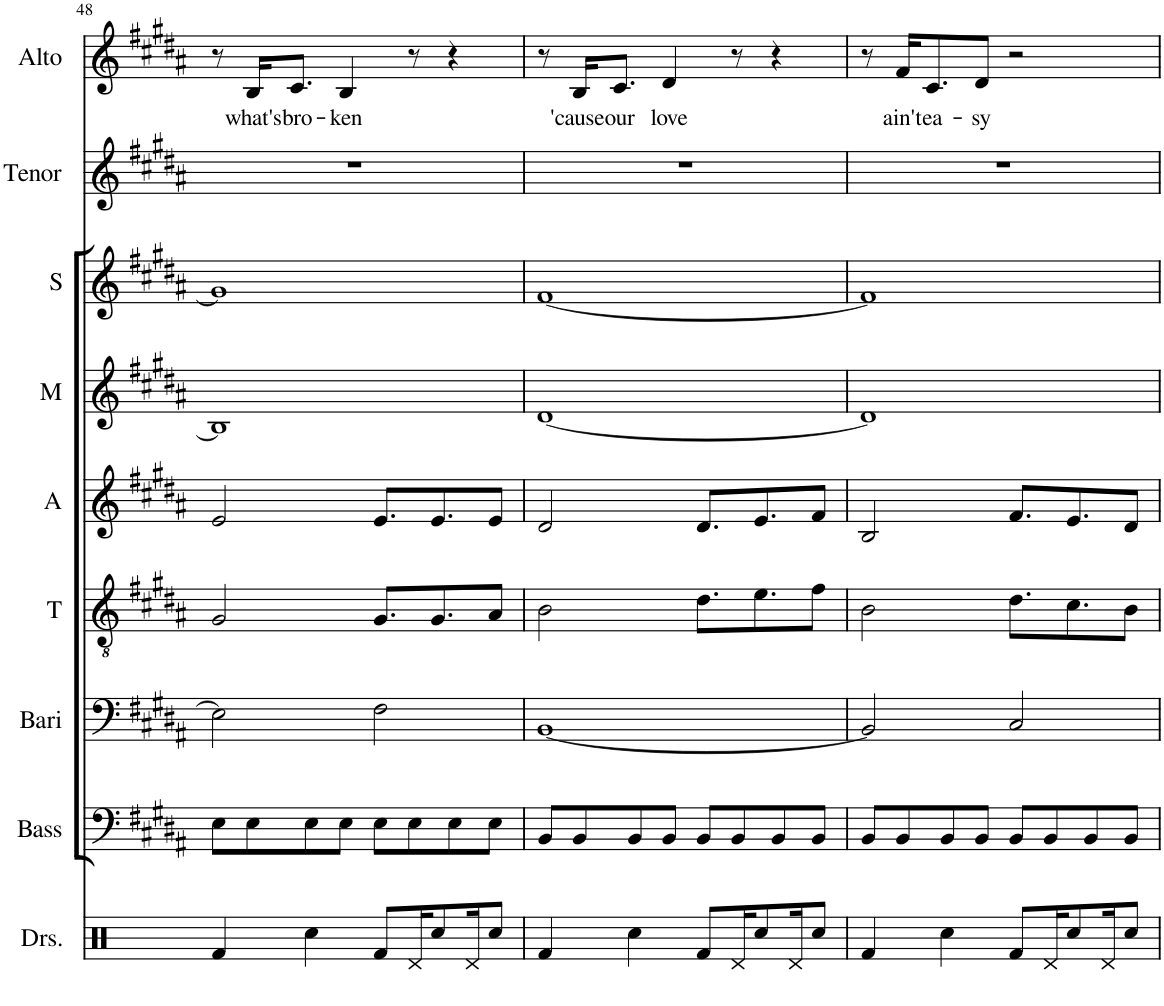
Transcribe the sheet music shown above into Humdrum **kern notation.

**kern	**kern	**kern	**kern	**kern	**kern	**kern	**kern	**kern	**text
*part9	*part8	*part7	*part6	*part5	*part4	*part3	*part2	*part1	*part1
*staff9	*staff8	*staff7	*staff6	*staff5	*staff4	*staff3	*staff2	*staff1	*staff1
*I"Drumset	*I"Bass	*I"Baritone	*I"Tenor	*I"Alto	*I"Mezzo	*I"Soprano	*I"Tenor	*I"Alto	*
*I'Drs.	*I'Bass	*I'Bari	*I'T	*I'A	*I'M	*I'S	*I'Tenor	*I'Alto	*
!!LO:PB:g=z
*clefX	*clefF4	*clefF4	*clefGv2	*clefG2	*clefG2	*clefG2	*clefG2	*clefG2	*
*k[]	*k[f#c#g#d#a#]	*k[f#c#g#d#a#]	*k[f#c#g#d#a#]	*k[f#c#g#d#a#]	*k[f#c#g#d#a#]	*k[f#c#g#d#a#]	*k[f#c#g#d#a#]	*k[f#c#g#d#a#]	*
*M4/4	*M4/4	*M4/4	*M4/4	*M4/4	*M4/4	*M4/4	*M4/4	*M4/4	*
=48	=48	=48	=48	=48	=48	=48	=48	=48	=48
4Rf/	8E\L	2E\]	2G#/	2e/	1B]	1g#]	1r	8r	.
!	!	!	!	!	!	!	!	!	!LO:LY:b
.	8E\	.	.	.	.	.	.	16B/KL	what's
!	!	!	!	!	!	!	!	!	!LO:LY:b
.	.	.	.	.	.	.	.	8.c#/J	bro-
4Rcc\	8E\	.	.	.	.	.	.	.	.
!	!	!	!	!	!	!	!	!	!LO:LY:b
.	8E\J	.	.	.	.	.	.	4B/	-ken
8Rf/L	8E\L	2F#\	8.G#/L	8.e/L	.	.	.	.	.
16Rd/K	8E\	.	.	.	.	.	.	8r	.
8Rcc/	.	.	8.G#/	8.e/	.	.	.	.	.
.	8E\	.	.	.	.	.	.	4r	.
16Rd/K	.	.	.	.	.	.	.	.	.
8Rcc/J	8E\J	.	8A#/J	8e/J	.	.	.	.	.
=49	=49	=49	=49	=49	=49	=49	=49	=49	=49
4Rf/	8BB/L	[1BB	2B\	2d#/	[1d#	[1f#	1r	8r	.
!	!	!	!	!	!	!	!	!	!LO:LY:b
.	8BB/	.	.	.	.	.	.	16B/KL	'cause
!	!	!	!	!	!	!	!	!	!LO:LY:b
.	.	.	.	.	.	.	.	8.c#/J	our
4Rcc\	8BB/	.	.	.	.	.	.	.	.
!	!	!	!	!	!	!	!	!	!LO:LY:b
.	8BB/J	.	.	.	.	.	.	4d#/	love
8Rf/L	8BB/L	.	8.d#\L	8.d#/L	.	.	.	.	.
16Rd/K	8BB/	.	.	.	.	.	.	8r	.
8Rcc/	.	.	8.e\	8.e/	.	.	.	.	.
.	8BB/	.	.	.	.	.	.	4r	.
16Rd/K	.	.	.	.	.	.	.	.	.
8Rcc/J	8BB/J	.	8f#\J	8f#/J	.	.	.	.	.
=50	=50	=50	=50	=50	=50	=50	=50	=50	=50
4Rf/	8BB/L	2BB/]	2B\	2B/	1d#]	1f#]	1r	8r	.
!	!	!	!	!	!	!	!	!	!LO:LY:b
.	8BB/	.	.	.	.	.	.	16f#/KL	ain't
!	!	!	!	!	!	!	!	!	!LO:LY:b
.	.	.	.	.	.	.	.	8.c#/	ea-
4Rcc\	8BB/	.	.	.	.	.	.	.	.
!	!	!	!	!	!	!	!	!	!LO:LY:b
.	8BB/J	.	.	.	.	.	.	8d#/J	-sy
8Rf/L	8BB/L	2C#/	8.d#\L	8.f#/L	.	.	.	2r	.
16Rd/K	8BB/	.	.	.	.	.	.	.	.
8Rcc/	.	.	8.c#\	8.e/	.	.	.	.	.
.	8BB/	.	.	.	.	.	.	.	.
16Rd/K	.	.	.	.	.	.	.	.	.
8Rcc/J	8BB/J	.	8B\J	8d#/J	.	.	.	.	.
=	=	=	=	=	=	=	=	=	=
*-	*-	*-	*-	*-	*-	*-	*-	*-	*-
